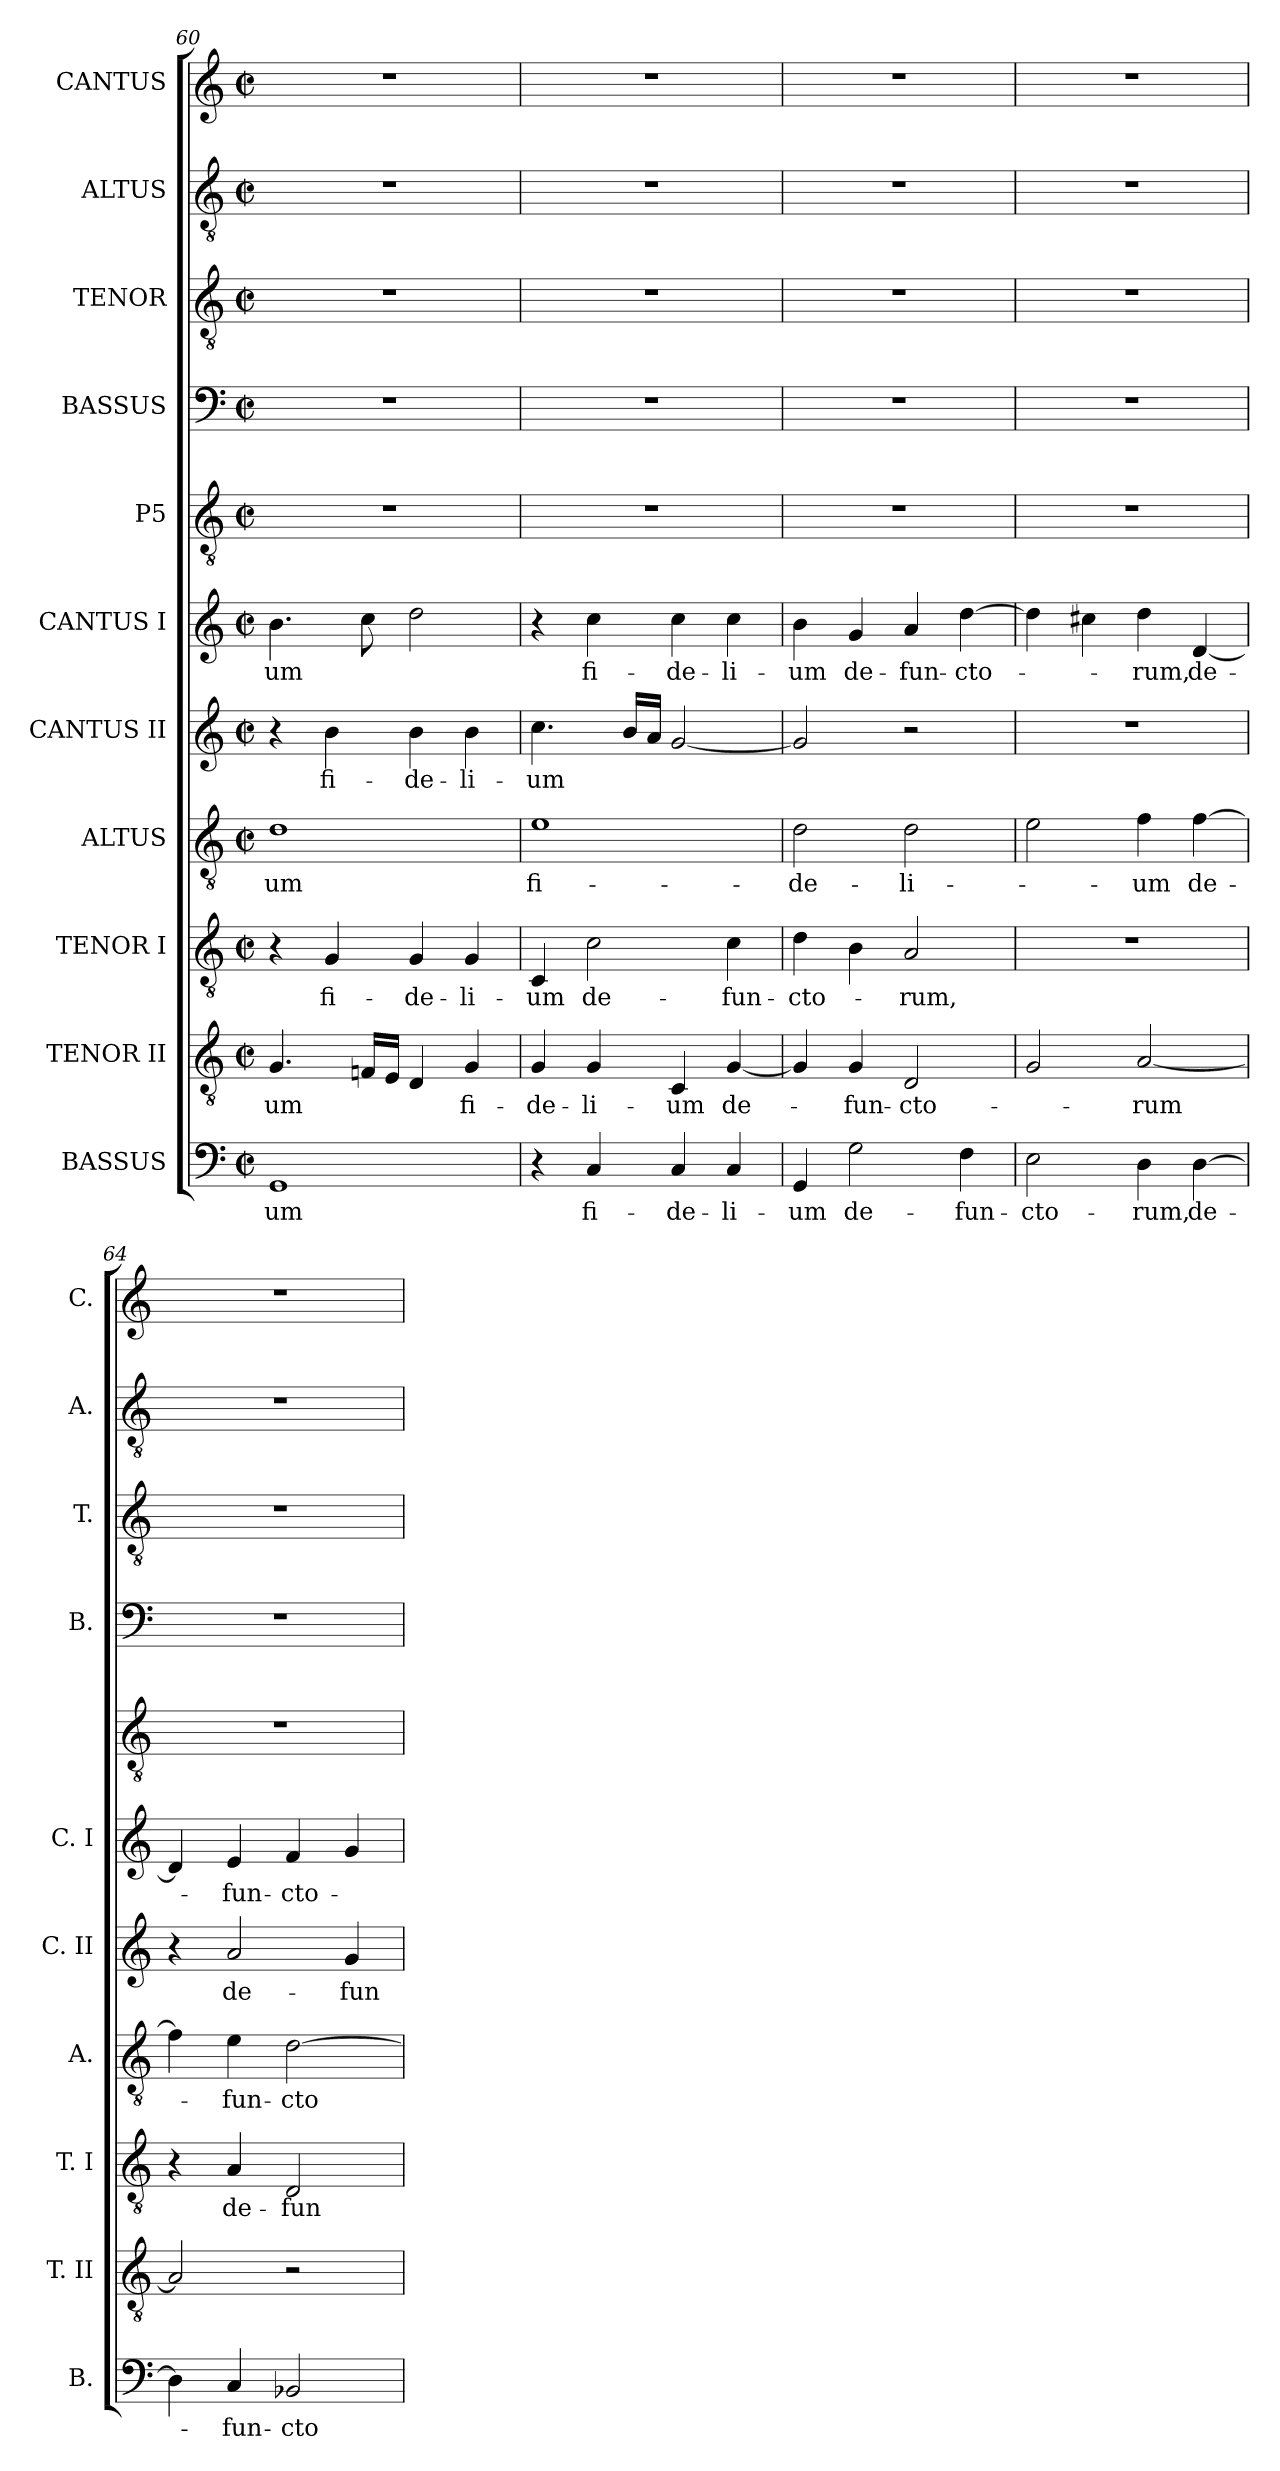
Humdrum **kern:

**kern	**text	**kern	**text	**kern	**text	**kern	**text	**kern	**text	**kern	**text	**kern	**kern	**kern	**kern	**kern
*part11	*part11	*part10	*part10	*part9	*part9	*part8	*part8	*part7	*part7	*part6	*part6	*part5	*part4	*part3	*part2	*part1
*staff11	*staff11	*staff10	*staff10	*staff9	*staff9	*staff8	*staff8	*staff7	*staff7	*staff6	*staff6	*staff5	*staff4	*staff3	*staff2	*staff1
*I"BASSUS	*	*I"TENOR II	*	*I"TENOR I	*	*I"ALTUS	*	*I"CANTUS II	*	*I"CANTUS I	*	*I"P5	*I"BASSUS	*I"TENOR	*I"ALTUS	*I"CANTUS
*I'B.	*	*I'T. II	*	*I'T. I	*	*I'A.	*	*I'C. II	*	*I'C. I	*	*	*I'B.	*I'T.	*I'A.	*I'C.
!!LO:PB:g=z
*clefF4	*	*clefGv2	*	*clefGv2	*	*clefGv2	*	*clefG2	*	*clefG2	*	*clefGv2	*clefF4	*clefGv2	*clefGv2	*clefG2
*	*	*ITrd7c12	*	*ITrd7c12	*	*ITrd7c12	*	*	*	*	*	*ITrd7c12	*	*ITrd7c12	*ITrd7c12	*
*k[]	*	*k[]	*	*k[]	*	*k[]	*	*k[]	*	*k[]	*	*k[]	*k[]	*k[]	*k[]	*k[]
*a:	*	*a:	*	*a:	*	*a:	*	*a:	*	*a:	*	*a:	*a:	*a:	*a:	*a:
*M2/2	*	*M2/2	*	*M2/2	*	*M2/2	*	*M2/2	*	*M2/2	*	*M2/2	*M2/2	*M2/2	*M2/2	*M2/2
*met(c|)	*	*met(c|)	*	*met(c|)	*	*met(c|)	*	*met(c|)	*	*met(c|)	*	*met(c|)	*met(c|)	*met(c|)	*met(c|)	*met(c|)
=60	=60	=60	=60	=60	=60	=60	=60	=60	=60	=60	=60	=60	=60	=60	=60	=60
!	!LO:LY:b:color=#000000	!	!	!	!	!	!	!	!	!	!	!	!	!	!	!
!	!	!	!LO:LY:b:color=#000000	!	!	!	!	!	!	!	!	!	!	!	!	!
!	!	!	!	!	!	!	!LO:LY:b:color=#000000	!	!	!	!	!	!	!	!	!
!	!	!	!	!	!	!	!	!	!	!	!LO:LY:b:color=#000000	!	!	!	!	!
1GGi	-um	4.GGi/	-um	4r	.	1Di	-um	4r	.	4.bi\	-um	1r	1r	1r	1r	1r
!	!	!	!	!	!LO:LY:b:color=#000000	!	!	!	!	!	!	!	!	!	!	!
!	!	!	!	!	!	!	!	!	!LO:LY:b:color=#000000	!	!	!	!	!	!	!
.	.	.	.	4GGi/	fi-	.	.	4bi\	fi-	.	.	.	.	.	.	.
.	.	16FFni/LL	.	.	.	.	.	.	.	8cci\	.	.	.	.	.	.
.	.	16EEi/JJ	.	.	.	.	.	.	.	.	.	.	.	.	.	.
!	!	!	!	!	!LO:LY:b:color=#000000	!	!	!	!	!	!	!	!	!	!	!
!	!	!	!	!	!	!	!	!	!LO:LY:b:color=#000000	!	!	!	!	!	!	!
.	.	4DDi/	.	4GGi/	-de-	.	.	4bi\	-de-	2ddi\	.	.	.	.	.	.
!	!	!	!LO:LY:b:color=#000000	!	!	!	!	!	!	!	!	!	!	!	!	!
!	!	!	!	!	!LO:LY:b:color=#000000	!	!	!	!	!	!	!	!	!	!	!
!	!	!	!	!	!	!	!	!	!LO:LY:b:color=#000000	!	!	!	!	!	!	!
.	.	4GGi/	fi-	4GGi/	-li-	.	.	4bi\	-li-	.	.	.	.	.	.	.
=61	=61	=61	=61	=61	=61	=61	=61	=61	=61	=61	=61	=61	=61	=61	=61	=61
!	!	!	!LO:LY:b:color=#000000	!	!	!	!	!	!	!	!	!	!	!	!	!
!	!	!	!	!	!LO:LY:b:color=#000000	!	!	!	!	!	!	!	!	!	!	!
!	!	!	!	!	!	!	!LO:LY:b:color=#000000	!	!	!	!	!	!	!	!	!
!	!	!	!	!	!	!	!	!	!LO:LY:b:color=#000000	!	!	!	!	!	!	!
4r	.	4GGi/	-de-	4CCi/	-um	1Ei	fi-	4.cci\	-um	4r	.	1r	1r	1r	1r	1r
!	!LO:LY:b:color=#000000	!	!	!	!	!	!	!	!	!	!	!	!	!	!	!
!	!	!	!LO:LY:b:color=#000000	!	!	!	!	!	!	!	!	!	!	!	!	!
!	!	!	!	!	!LO:LY:b:color=#000000	!	!	!	!	!	!	!	!	!	!	!
!	!	!	!	!	!	!	!	!	!	!	!LO:LY:b:color=#000000	!	!	!	!	!
4Ci/	fi-	4GGi/	-li-	2Ci\	de-	.	.	.	.	4cci\	fi-	.	.	.	.	.
.	.	.	.	.	.	.	.	16bi/LL	.	.	.	.	.	.	.	.
.	.	.	.	.	.	.	.	16ai/JJ	.	.	.	.	.	.	.	.
!	!LO:LY:b:color=#000000	!	!	!	!	!	!	!	!	!	!	!	!	!	!	!
!	!	!	!LO:LY:b:color=#000000	!	!	!	!	!	!	!	!	!	!	!	!	!
!	!	!	!	!	!	!	!	!	!	!	!LO:LY:b:color=#000000	!	!	!	!	!
4Ci/	-de-	4CCi/	-um	.	.	.	.	[2gi/	.	4cci\	-de-	.	.	.	.	.
!	!LO:LY:b:color=#000000	!	!	!	!	!	!	!	!	!	!	!	!	!	!	!
!	!	!	!LO:LY:b:color=#000000	!	!	!	!	!	!	!	!	!	!	!	!	!
!	!	!	!	!	!LO:LY:b:color=#000000	!	!	!	!	!	!	!	!	!	!	!
!	!	!	!	!	!	!	!	!	!	!	!LO:LY:b:color=#000000	!	!	!	!	!
4Ci/	-li-	[4GGi/	de-	4Ci\	-fun-	.	.	.	.	4cci\	-li-	.	.	.	.	.
=62	=62	=62	=62	=62	=62	=62	=62	=62	=62	=62	=62	=62	=62	=62	=62	=62
!	!LO:LY:b:color=#000000	!	!	!	!	!	!	!	!	!	!	!	!	!	!	!
!	!	!	!	!	!LO:LY:b:color=#000000	!	!	!	!	!	!	!	!	!	!	!
!	!	!	!	!	!	!	!LO:LY:b:color=#000000	!	!	!	!	!	!	!	!	!
!	!	!	!	!	!	!	!	!	!	!	!LO:LY:b:color=#000000	!	!	!	!	!
4GGi/	-um	4GGi/]	.	4Di\	-cto-	2Di\	-de-	2gi/]	.	4bi\	-um	1r	1r	1r	1r	1r
!	!LO:LY:b:color=#000000	!	!	!	!	!	!	!	!	!	!	!	!	!	!	!
!	!	!	!LO:LY:b:color=#000000	!	!	!	!	!	!	!	!	!	!	!	!	!
!	!	!	!	!	!	!	!	!	!	!	!LO:LY:b:color=#000000	!	!	!	!	!
2Gi\	de-	4GGi/	-fun-	4BBi\	.	.	.	.	.	4gi/	de-	.	.	.	.	.
!	!	!	!LO:LY:b:color=#000000	!	!	!	!	!	!	!	!	!	!	!	!	!
!	!	!	!	!	!LO:LY:b:color=#000000	!	!	!	!	!	!	!	!	!	!	!
!	!	!	!	!	!	!	!LO:LY:b:color=#000000	!	!	!	!	!	!	!	!	!
!	!	!	!	!	!	!	!	!	!	!	!LO:LY:b:color=#000000	!	!	!	!	!
.	.	2DDi/	-cto-	2AAi/	-rum,	2Di\	-li-	2r	.	4ai/	-fun-	.	.	.	.	.
!	!LO:LY:b:color=#000000	!	!	!	!	!	!	!	!	!	!	!	!	!	!	!
!	!	!	!	!	!	!	!	!	!	!	!LO:LY:b:color=#000000	!	!	!	!	!
4Fi\	-fun-	.	.	.	.	.	.	.	.	[4ddi\	-cto-	.	.	.	.	.
=63	=63	=63	=63	=63	=63	=63	=63	=63	=63	=63	=63	=63	=63	=63	=63	=63
!	!LO:LY:b:color=#000000	!	!	!	!	!	!	!	!	!	!	!	!	!	!	!
2Ei\	-cto-	2GGi/	.	1r	.	2Ei\	.	1r	.	4ddi\]	.	1r	1r	1r	1r	1r
.	.	.	.	.	.	.	.	.	.	4cc#Xi\	.	.	.	.	.	.
!	!LO:LY:b:color=#000000	!	!	!	!	!	!	!	!	!	!	!	!	!	!	!
!	!	!	!LO:LY:b:color=#000000	!	!	!	!	!	!	!	!	!	!	!	!	!
!	!	!	!	!	!	!	!LO:LY:b:color=#000000	!	!	!	!	!	!	!	!	!
!	!	!	!	!	!	!	!	!	!	!	!LO:LY:b:color=#000000	!	!	!	!	!
4Di\	-rum,	[2AAi/	-rum	.	.	4Fi\	-um	.	.	4ddi\	-rum,	.	.	.	.	.
!	!LO:LY:b:color=#000000	!	!	!	!	!	!	!	!	!	!	!	!	!	!	!
!	!	!	!	!	!	!	!LO:LY:b:color=#000000	!	!	!	!	!	!	!	!	!
!	!	!	!	!	!	!	!	!	!	!	!LO:LY:b:color=#000000	!	!	!	!	!
[4Di\	de-	.	.	.	.	[4Fi\	de-	.	.	[4di/	de-	.	.	.	.	.
=64	=64	=64	=64	=64	=64	=64	=64	=64	=64	=64	=64	=64	=64	=64	=64	=64
4Di\]	.	2AAi/]	.	4r	.	4Fi\]	.	4r	.	4di/]	.	1r	1r	1r	1r	1r
!	!LO:LY:b:color=#000000	!	!	!	!	!	!	!	!	!	!	!	!	!	!	!
!	!	!	!	!	!LO:LY:b:color=#000000	!	!	!	!	!	!	!	!	!	!	!
!	!	!	!	!	!	!	!LO:LY:b:color=#000000	!	!	!	!	!	!	!	!	!
!	!	!	!	!	!	!	!	!	!LO:LY:b:color=#000000	!	!	!	!	!	!	!
!	!	!	!	!	!	!	!	!	!	!	!LO:LY:b:color=#000000	!	!	!	!	!
4Ci/	-fun-	.	.	4AAi/	de-	4Ei\	-fun-	2ai/	de-	4ei/	-fun-	.	.	.	.	.
!	!LO:LY:b:color=#000000	!	!	!	!	!	!	!	!	!	!	!	!	!	!	!
!	!	!	!	!	!LO:LY:b:color=#000000	!	!	!	!	!	!	!	!	!	!	!
!	!	!	!	!	!	!	!LO:LY:b:color=#000000	!	!	!	!	!	!	!	!	!
!	!	!	!	!	!	!	!	!	!	!	!LO:LY:b:color=#000000	!	!	!	!	!
2BB-Xi/	-cto-	2r	.	2DDi/	-fun-	[2Di\	-cto-	.	.	4fi/	-cto-	.	.	.	.	.
!	!	!	!	!	!	!	!	!	!LO:LY:b:color=#000000	!	!	!	!	!	!	!
.	.	.	.	.	.	.	.	4gi/	-fun-	4gi/	.	.	.	.	.	.
=	=	=	=	=	=	=	=	=	=	=	=	=	=	=	=	=
*-	*-	*-	*-	*-	*-	*-	*-	*-	*-	*-	*-	*-	*-	*-	*-	*-
